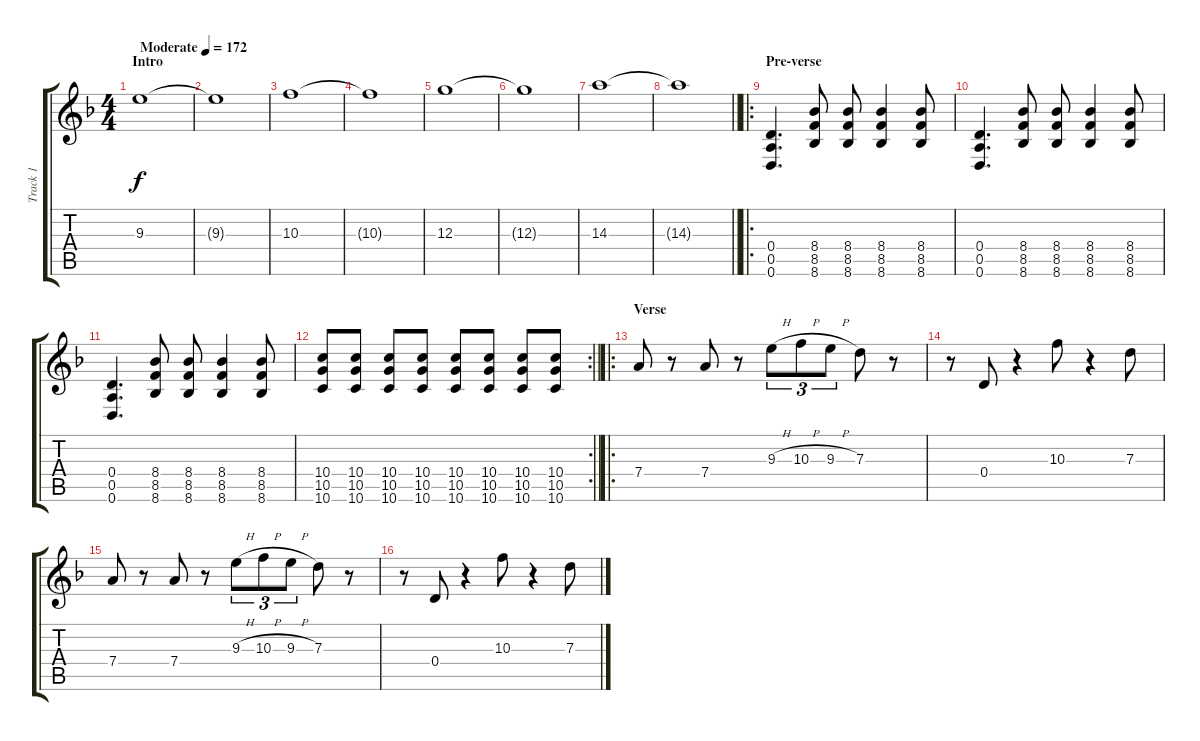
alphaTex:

\track ("Track 1" "Track 1") {instrument overdrivenguitar}
\staff {score tabs}
\tuning (E4 B3 G3 D3 A2 D2) {hide}
\ts (4 4)
\section ("" "Intro")
\tempo (172 "Moderate")
\clef g2
\ks f
9.3.1{dy f instrument overdrivenguitar} |
9.3{t}.1 |
10.3.1 |
10.3{t}.1 |
12.3.1 |
12.3{t}.1 |
14.3.1 |
\barLineRight lightlight
14.3{t}.1 |
\ro
\section ("" "Pre-verse")
(0.4 0.5 0.6).4{d} (8.4 8.5 8.6).8 (8.4 8.5 8.6).8 (8.4 8.5 8.6).4 (8.4 8.5 8.6).8 |
(0.4 0.5 0.6).4{d} (8.4 8.5 8.6).8 (8.4 8.5 8.6).8 (8.4 8.5 8.6).4 (8.4 8.5 8.6).8 |
(0.4 0.5 0.6).4{d} (8.4 8.5 8.6).8 (8.4 8.5 8.6).8 (8.4 8.5 8.6).4 (8.4 8.5 8.6).8 |
\rc 2
\barLineRight lightlight
(10.4 10.5 10.6).8 (10.4 10.5 10.6).8 (10.4 10.5 10.6).8 (10.4 10.5 10.6).8 (10.4 10.5 10.6).8 (10.4 10.5 10.6).8 (10.4 10.5 10.6).8 (10.4 10.5 10.6).8 |
\ro
\section ("" "Verse")
7.4.8 r.8 7.4.8 r.8 9.3{h}.8{tu (3 2)} 10.3{h}.8{tu (3 2)} 9.3{h}.8{tu (3 2)} 7.3.8 r.8 |
r.8 0.4.8 r.4 10.3.8 r.4 7.3.8 |
7.4.8 r.8 7.4.8 r.8 9.3{h}.8{tu (3 2)} 10.3{h}.8{tu (3 2)} 9.3{h}.8{tu (3 2)} 7.3.8 r.8 |
r.8 0.4.8 r.4 10.3.8 r.4 7.3.8
